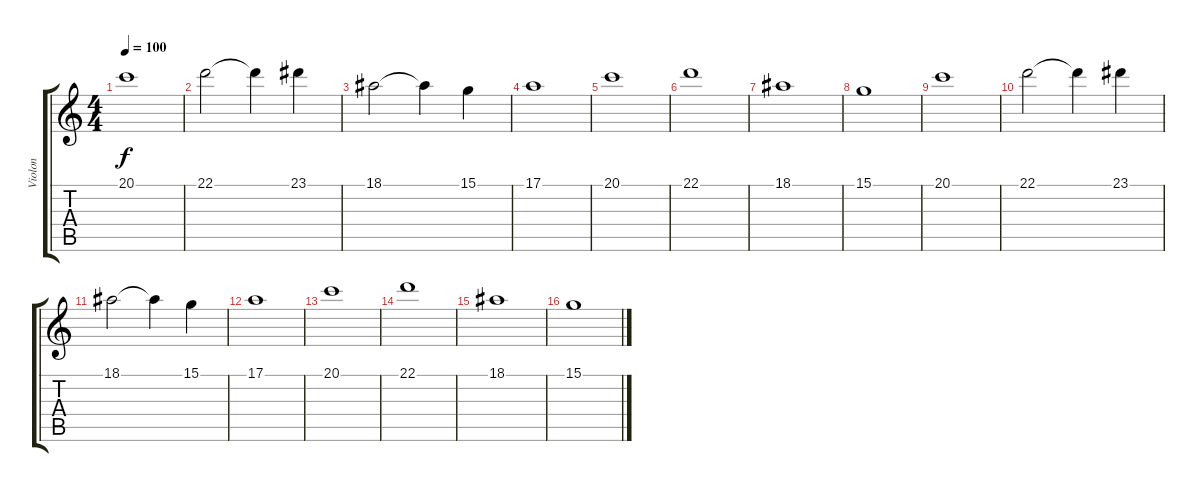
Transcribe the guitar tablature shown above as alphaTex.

\track ("Violon" "Violon") {instrument stringensemble1}
\staff {score tabs}
\tuning (E4 B3 G3 D3 A2 E2) {hide}
\ts (4 4)
\tempo 100
\clef g2
\ks c
20.1.1{dy f} |
22.1.2 22.1{t}.4 23.1.4 |
18.1.2 18.1{t}.4 15.1.4 |
17.1.1 |
20.1.1 |
22.1.1 |
18.1.1 |
15.1.1 |
20.1.1 |
22.1.2 22.1{t}.4 23.1.4 |
18.1.2 18.1{t}.4 15.1.4 |
17.1.1 |
20.1.1 |
22.1.1 |
18.1.1 |
15.1.1
